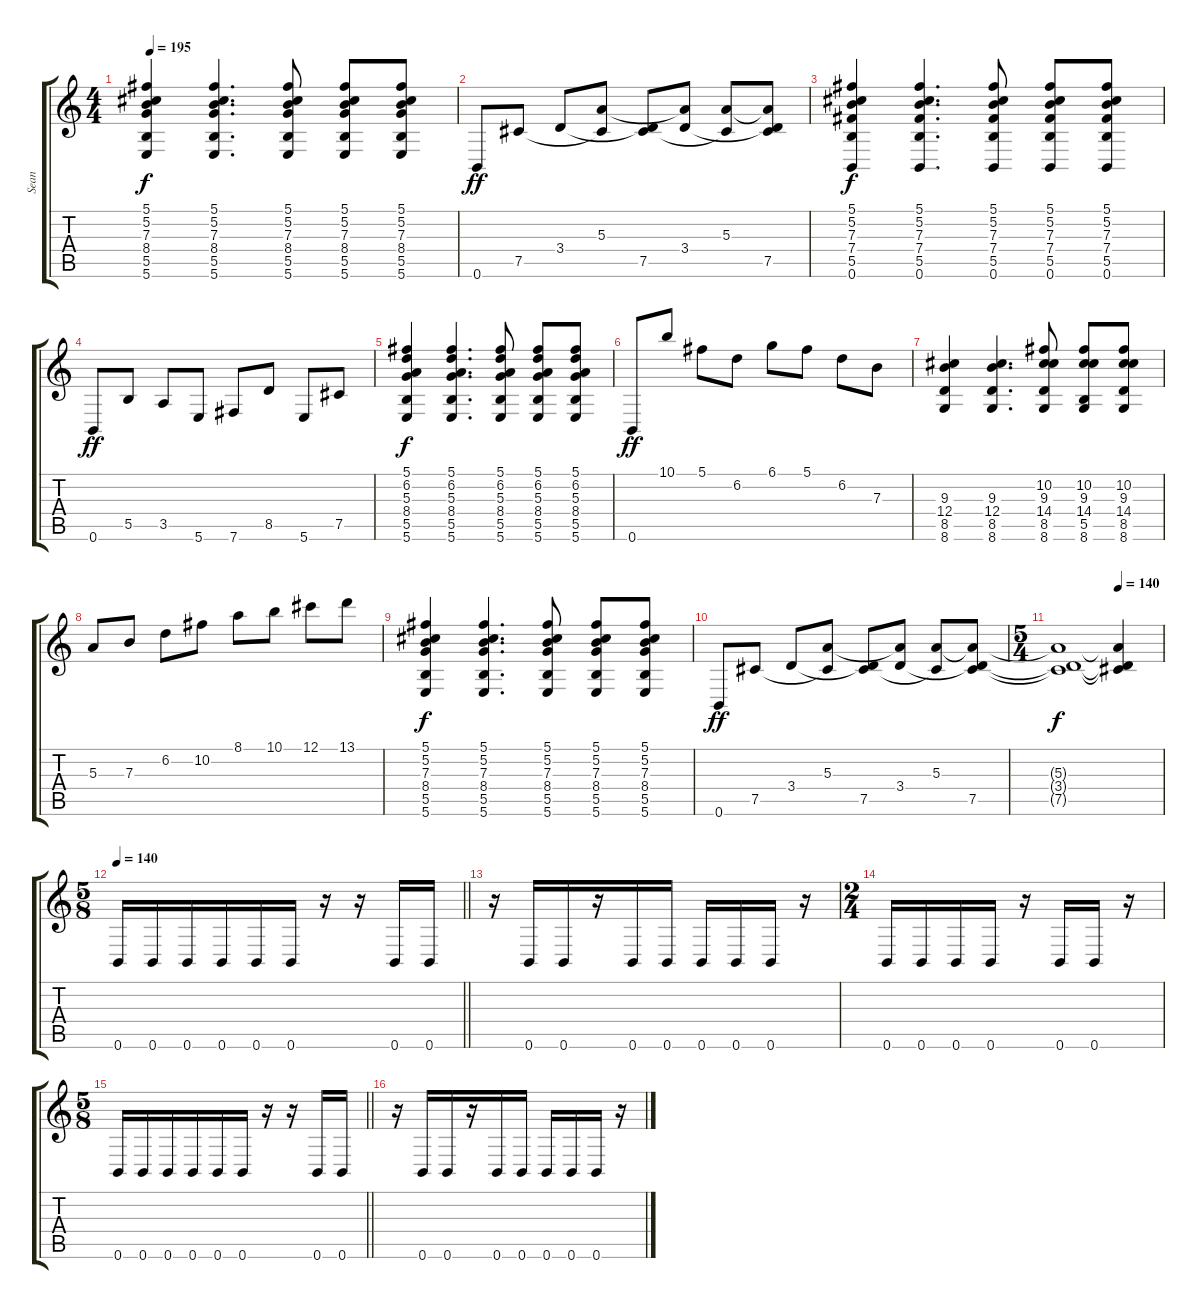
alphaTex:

\track ("Sean" "Sean") {instrument overdrivenguitar}
\staff {score tabs}
\tuning (Db4 Ab3 E3 B2 Gb2 B1) {hide}
\ts (4 4)
\tempo 195
\clef g2
\ks c
(5.1 5.2 7.3 8.4 5.5 5.6).4{dy f} (5.1 5.2 7.3 8.4 5.5 5.6).4{d} (5.1 5.2 7.3 8.4 5.5 5.6).8 (5.1 5.2 7.3 8.4 5.5 5.6).8 (5.1 5.2 7.3 8.4 5.5 5.6).8 |
0.6.8{dy ff} 7.5.8 3.4.8 (5.3 7.5{t}).8 (3.4{t} 7.5).8 (5.3{t} 3.4).8 (5.3 7.5{t}).8 (5.3{t} 3.4{t} 7.5).8 |
(5.1 5.2 7.3 7.4 5.5 0.6).4{dy f} (5.1 5.2 7.3 7.4 5.5 0.6).4{d} (5.1 5.2 7.3 7.4 5.5 0.6).8 (5.1 5.2 7.3 7.4 5.5 0.6).8 (5.1 5.2 7.3 7.4 5.5 0.6).8 |
0.6.8{dy ff} 5.5.8 3.5.8 5.6.8 7.6.8 8.5.8 5.6.8 7.5.8 |
(5.1 6.2 5.3 8.4 5.5 5.6).4{dy f} (5.1 6.2 5.3 8.4 5.5 5.6).4{d} (5.1 6.2 5.3 8.4 5.5 5.6).8 (5.1 6.2 5.3 8.4 5.5 5.6).8 (5.1 6.2 5.3 8.4 5.5 5.6).8 |
0.6.8{dy ff} 10.1.8 5.1.8 6.2.8 6.1.8 5.1.8 6.2.8 7.3.8 |
(9.3 12.4 8.5 8.6).4 (9.3 12.4 8.5 8.6).4{d} (10.2 9.3 14.4 8.5 8.6).8 (10.2 9.3 14.4 5.5 8.6).8 (10.2 9.3 14.4 8.5 8.6).8 |
5.3.8 7.3.8 6.2.8 10.2.8 8.1.8 10.1.8 12.1.8 13.1.8 |
(5.1 5.2 7.3 8.4 5.5 5.6).4{dy f} (5.1 5.2 7.3 8.4 5.5 5.6).4{d} (5.1 5.2 7.3 8.4 5.5 5.6).8 (5.1 5.2 7.3 8.4 5.5 5.6).8 (5.1 5.2 7.3 8.4 5.5 5.6).8 |
0.6.8{dy ff} 7.5.8 3.4.8 (5.3 7.5{t}).8 (3.4{t} 7.5).8 (5.3{t} 3.4).8 (5.3 7.5{t}).8 (5.3{t} 3.4{t} 7.5).8 |
\ts (5 4)
\tempo (140 0.55)
(5.3{t} 3.4{t} 7.5{t}).1{dy f} (5.3{t} 3.4{t} 7.5{t}).4 |
\ts (5 8)
\tempo 140
\barLineRight lightlight
0.6.16 0.6.16 0.6.16 0.6.16 0.6.16 0.6.16 r.16 r.16 0.6.16 0.6.16 |
r.16 0.6.16 0.6.16 r.16 0.6.16 0.6.16 0.6.16 0.6.16 0.6.16 r.16 |
\ts (2 4)
0.6.16 0.6.16 0.6.16 0.6.16 r.16 0.6.16 0.6.16 r.16 |
\ts (5 8)
\barLineRight lightlight
0.6.16 0.6.16 0.6.16 0.6.16 0.6.16 0.6.16 r.16 r.16 0.6.16 0.6.16 |
r.16 0.6.16 0.6.16 r.16 0.6.16 0.6.16 0.6.16 0.6.16 0.6.16 r.16
